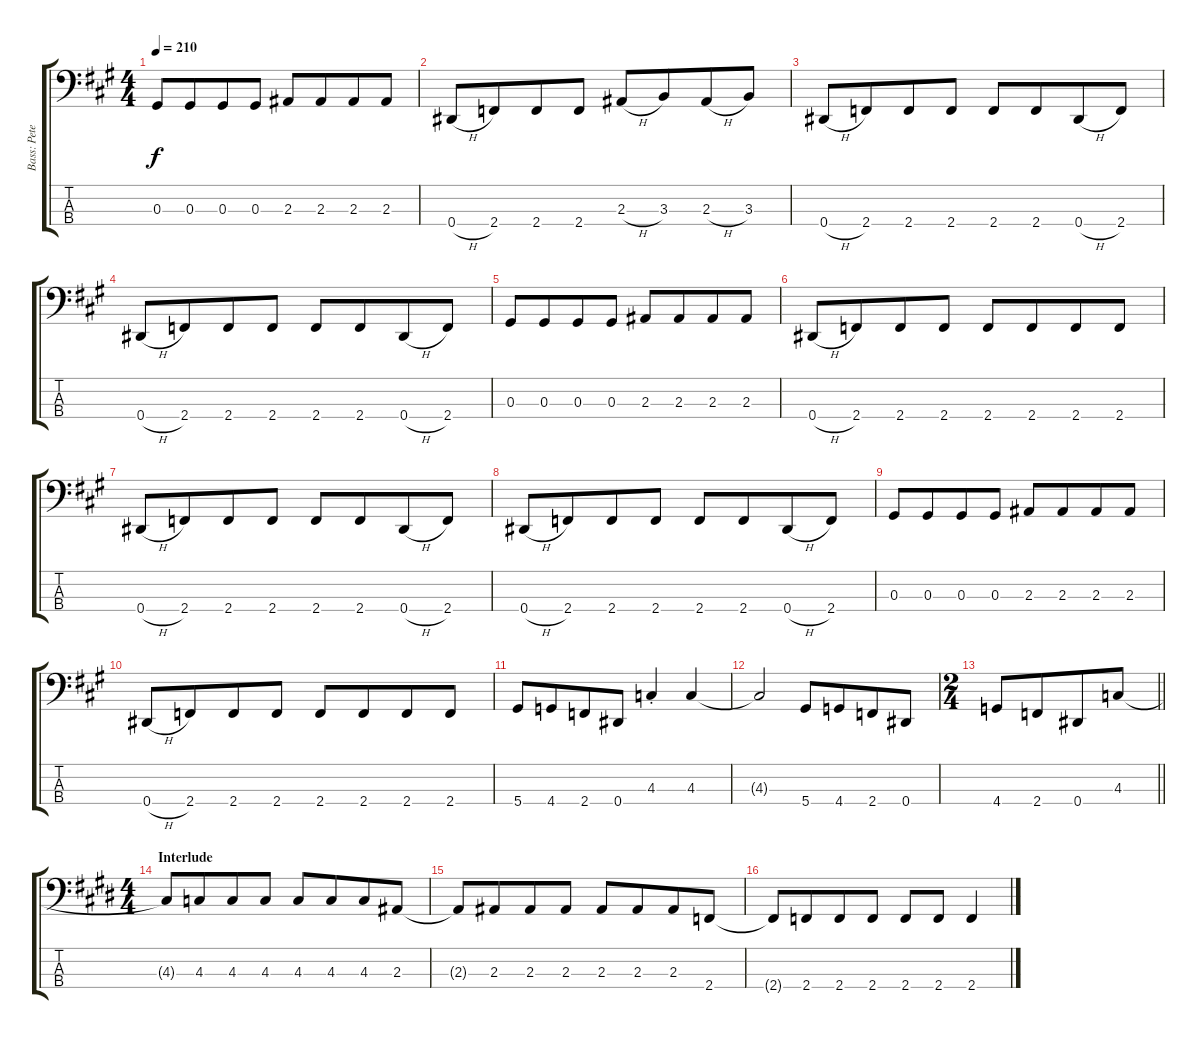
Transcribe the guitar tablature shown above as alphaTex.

\track ("Bass: Peter" "Bass: Pete") {instrument electricbassfinger}
\staff {score tabs}
\tuning (Gb2 Db2 Ab1 Eb1) {hide}
\ts (4 4)
\tempo 210
\clef f4
\ks a
0.3.8{dy f} 0.3.8{beam merge} 0.3.8 0.3.8 2.3.8 2.3.8{beam merge} 2.3.8 2.3.8 |
0.4{h}.8 2.4.8{beam merge} 2.4.8 2.4.8 2.3{h}.8 3.3.8{beam merge} 2.3{h}.8 3.3.8 |
0.4{h}.8 2.4.8{beam merge} 2.4.8 2.4.8 2.4.8 2.4.8{beam merge} 0.4{h}.8 2.4.8 |
0.4{h}.8 2.4.8{beam merge} 2.4.8 2.4.8 2.4.8 2.4.8{beam merge} 0.4{h}.8 2.4.8 |
0.3.8 0.3.8{beam merge} 0.3.8 0.3.8 2.3.8 2.3.8{beam merge} 2.3.8 2.3.8 |
0.4{h}.8 2.4.8{beam merge} 2.4.8 2.4.8 2.4.8 2.4.8{beam merge} 2.4.8 2.4.8 |
0.4{h}.8 2.4.8{beam merge} 2.4.8 2.4.8 2.4.8 2.4.8{beam merge} 0.4{h}.8 2.4.8 |
0.4{h}.8 2.4.8{beam merge} 2.4.8 2.4.8 2.4.8 2.4.8{beam merge} 0.4{h}.8 2.4.8 |
0.3.8 0.3.8{beam merge} 0.3.8 0.3.8 2.3.8 2.3.8{beam merge} 2.3.8 2.3.8 |
0.4{h}.8 2.4.8{beam merge} 2.4.8 2.4.8 2.4.8 2.4.8{beam merge} 2.4.8 2.4.8 |
5.4.8 4.4.8{beam merge} 2.4.8 0.4.8 4.3{st}.4 4.3.4 |
4.3{t}.2 5.4.8 4.4.8{beam merge} 2.4.8 0.4.8 |
\ts (2 4)
\barLineRight lightlight
4.4.8 2.4.8{beam merge} 0.4.8 4.3.8 |
\ts (4 4)
\section ("" "Interlude")
\ks e
4.3{t}.8 4.3.8{beam merge} 4.3.8 4.3.8 4.3.8 4.3.8{beam merge} 4.3.8 2.3.8 |
2.3{t}.8 2.3.8{beam merge} 2.3.8 2.3.8 2.3.8 2.3.8{beam merge} 2.3.8 2.4.8 |
2.4{t}.8 2.4.8{beam merge} 2.4.8 2.4.8 2.4.8 2.4.8 2.4.4
